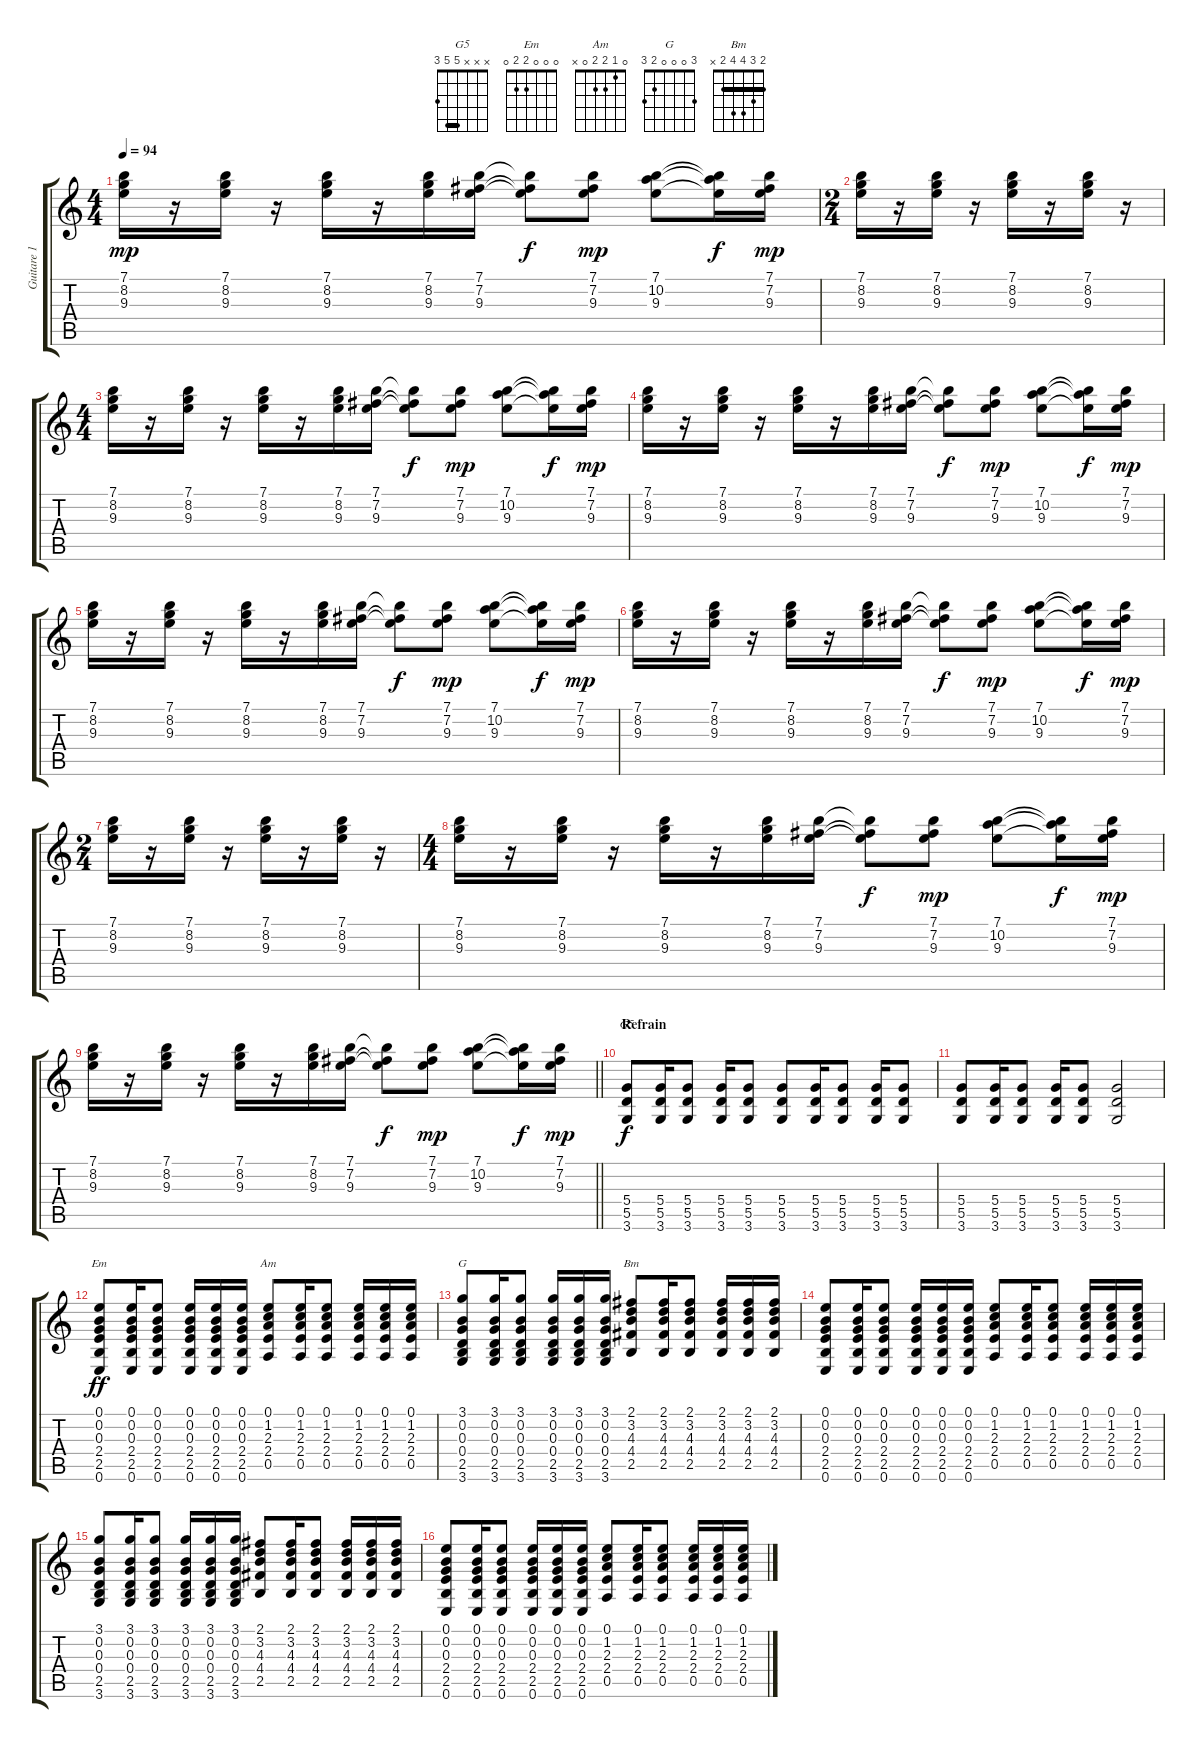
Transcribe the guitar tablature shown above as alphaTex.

\track ("Guitare 1" "Guitare 1") {instrument overdrivenguitar}
\staff {score tabs}
\tuning (E4 B3 G3 D3 A2 E2) {hide}
\chord ("G5" x x x 5 5 3) {barre 5}
\chord ("Em" 0 0 0 2 2 0)
\chord ("Am" 0 1 2 2 0 x)
\chord ("G" 3 0 0 0 2 3)
\chord ("Bm" 2 3 4 4 2 x) {barre 2}
\ts (4 4)
\tempo 94
\clef g2
\ks c
(7.1 8.2 9.3).16{dy mp} r.16 (7.1 8.2 9.3).16 r.16 (7.1 8.2 9.3).16 r.16 (7.1 8.2 9.3).16 (7.1 7.2 9.3).16 (7.1{t} 7.2{t} 9.3{t}).8{dy f} (7.1 7.2 9.3).8{dy mp} (7.1 10.2 9.3).8 (7.1{t} 10.2{t} 9.3{t}).16{dy f} (7.1 7.2 9.3).16{dy mp} |
\ts (2 4)
(7.1 8.2 9.3).16 r.16 (7.1 8.2 9.3).16 r.16 (7.1 8.2 9.3).16 r.16 (7.1 8.2 9.3).16 r.16 |
\ts (4 4)
(7.1 8.2 9.3).16 r.16 (7.1 8.2 9.3).16 r.16 (7.1 8.2 9.3).16 r.16 (7.1 8.2 9.3).16 (7.1 7.2 9.3).16 (7.1{t} 7.2{t} 9.3{t}).8{dy f} (7.1 7.2 9.3).8{dy mp} (7.1 10.2 9.3).8 (7.1{t} 10.2{t} 9.3{t}).16{dy f} (7.1 7.2 9.3).16{dy mp} |
(7.1 8.2 9.3).16 r.16 (7.1 8.2 9.3).16 r.16 (7.1 8.2 9.3).16 r.16 (7.1 8.2 9.3).16 (7.1 7.2 9.3).16 (7.1{t} 7.2{t} 9.3{t}).8{dy f} (7.1 7.2 9.3).8{dy mp} (7.1 10.2 9.3).8 (7.1{t} 10.2{t} 9.3{t}).16{dy f} (7.1 7.2 9.3).16{dy mp} |
(7.1 8.2 9.3).16 r.16 (7.1 8.2 9.3).16 r.16 (7.1 8.2 9.3).16 r.16 (7.1 8.2 9.3).16 (7.1 7.2 9.3).16 (7.1{t} 7.2{t} 9.3{t}).8{dy f} (7.1 7.2 9.3).8{dy mp} (7.1 10.2 9.3).8 (7.1{t} 10.2{t} 9.3{t}).16{dy f} (7.1 7.2 9.3).16{dy mp} |
(7.1 8.2 9.3).16 r.16 (7.1 8.2 9.3).16 r.16 (7.1 8.2 9.3).16 r.16 (7.1 8.2 9.3).16 (7.1 7.2 9.3).16 (7.1{t} 7.2{t} 9.3{t}).8{dy f} (7.1 7.2 9.3).8{dy mp} (7.1 10.2 9.3).8 (7.1{t} 10.2{t} 9.3{t}).16{dy f} (7.1 7.2 9.3).16{dy mp} |
\ts (2 4)
(7.1 8.2 9.3).16 r.16 (7.1 8.2 9.3).16 r.16 (7.1 8.2 9.3).16 r.16 (7.1 8.2 9.3).16 r.16 |
\ts (4 4)
(7.1 8.2 9.3).16 r.16 (7.1 8.2 9.3).16 r.16 (7.1 8.2 9.3).16 r.16 (7.1 8.2 9.3).16 (7.1 7.2 9.3).16 (7.1{t} 7.2{t} 9.3{t}).8{dy f} (7.1 7.2 9.3).8{dy mp} (7.1 10.2 9.3).8 (7.1{t} 10.2{t} 9.3{t}).16{dy f} (7.1 7.2 9.3).16{dy mp} |
\barLineRight lightlight
(7.1 8.2 9.3).16 r.16 (7.1 8.2 9.3).16 r.16 (7.1 8.2 9.3).16 r.16 (7.1 8.2 9.3).16 (7.1 7.2 9.3).16 (7.1{t} 7.2{t} 9.3{t}).8{dy f} (7.1 7.2 9.3).8{dy mp} (7.1 10.2 9.3).8 (7.1{t} 10.2{t} 9.3{t}).16{dy f} (7.1 7.2 9.3).16{dy mp} |
\section ("" "Refrain")
(5.4 5.5 3.6).8{ch "G5" dy f instrument electricguitarjazz} (5.4 5.5 3.6).16{instrument electricguitarjazz} (5.4 5.5 3.6).8{instrument electricguitarjazz} (5.4 5.5 3.6).16{instrument electricguitarjazz} (5.4 5.5 3.6).8{instrument electricguitarjazz} (5.4 5.5 3.6).8{instrument electricguitarjazz} (5.4 5.5 3.6).16{instrument electricguitarjazz} (5.4 5.5 3.6).8{instrument electricguitarjazz} (5.4 5.5 3.6).16{instrument electricguitarjazz} (5.4 5.5 3.6).8{instrument electricguitarjazz} |
(5.4 5.5 3.6).8{instrument electricguitarjazz} (5.4 5.5 3.6).16{instrument electricguitarjazz} (5.4 5.5 3.6).8{instrument electricguitarjazz} (5.4 5.5 3.6).16{instrument electricguitarjazz} (5.4 5.5 3.6).8{instrument electricguitarjazz} (5.4 5.5 3.6).2{instrument electricguitarjazz} |
(0.1 0.2 0.3 2.4 2.5 0.6).8{ch "Em" dy ff volume 11 instrument electricguitarclean} (0.1 0.2 0.3 2.4 2.5 0.6).16 (0.1 0.2 0.3 2.4 2.5 0.6).8 (0.1 0.2 0.3 2.4 2.5 0.6).16 (0.1 0.2 0.3 2.4 2.5 0.6).16 (0.1 0.2 0.3 2.4 2.5 0.6).16 (0.1 1.2 2.3 2.4 0.5).8{ch "Am"} (0.1 1.2 2.3 2.4 0.5).16 (0.1 1.2 2.3 2.4 0.5).8 (0.1 1.2 2.3 2.4 0.5).16 (0.1 1.2 2.3 2.4 0.5).16 (0.1 1.2 2.3 2.4 0.5).16 |
(3.1 0.2 0.3 0.4 2.5 3.6).8{ch "G"} (3.1 0.2 0.3 0.4 2.5 3.6).16 (3.1 0.2 0.3 0.4 2.5 3.6).8 (3.1 0.2 0.3 0.4 2.5 3.6).16 (3.1 0.2 0.3 0.4 2.5 3.6).16 (3.1 0.2 0.3 0.4 2.5 3.6).16 (2.1 3.2 4.3 4.4 2.5).8{ch "Bm"} (2.1 3.2 4.3 4.4 2.5).16 (2.1 3.2 4.3 4.4 2.5).8 (2.1 3.2 4.3 4.4 2.5).16 (2.1 3.2 4.3 4.4 2.5).16 (2.1 3.2 4.3 4.4 2.5).16 |
(0.1 0.2 0.3 2.4 2.5 0.6).8{volume 11 instrument electricguitarclean} (0.1 0.2 0.3 2.4 2.5 0.6).16 (0.1 0.2 0.3 2.4 2.5 0.6).8 (0.1 0.2 0.3 2.4 2.5 0.6).16 (0.1 0.2 0.3 2.4 2.5 0.6).16 (0.1 0.2 0.3 2.4 2.5 0.6).16 (0.1 1.2 2.3 2.4 0.5).8 (0.1 1.2 2.3 2.4 0.5).16 (0.1 1.2 2.3 2.4 0.5).8 (0.1 1.2 2.3 2.4 0.5).16 (0.1 1.2 2.3 2.4 0.5).16 (0.1 1.2 2.3 2.4 0.5).16 |
(3.1 0.2 0.3 0.4 2.5 3.6).8 (3.1 0.2 0.3 0.4 2.5 3.6).16 (3.1 0.2 0.3 0.4 2.5 3.6).8 (3.1 0.2 0.3 0.4 2.5 3.6).16 (3.1 0.2 0.3 0.4 2.5 3.6).16 (3.1 0.2 0.3 0.4 2.5 3.6).16 (2.1 3.2 4.3 4.4 2.5).8 (2.1 3.2 4.3 4.4 2.5).16 (2.1 3.2 4.3 4.4 2.5).8 (2.1 3.2 4.3 4.4 2.5).16 (2.1 3.2 4.3 4.4 2.5).16 (2.1 3.2 4.3 4.4 2.5).16 |
(0.1 0.2 0.3 2.4 2.5 0.6).8{volume 11 instrument electricguitarclean} (0.1 0.2 0.3 2.4 2.5 0.6).16 (0.1 0.2 0.3 2.4 2.5 0.6).8 (0.1 0.2 0.3 2.4 2.5 0.6).16 (0.1 0.2 0.3 2.4 2.5 0.6).16 (0.1 0.2 0.3 2.4 2.5 0.6).16 (0.1 1.2 2.3 2.4 0.5).8 (0.1 1.2 2.3 2.4 0.5).16 (0.1 1.2 2.3 2.4 0.5).8 (0.1 1.2 2.3 2.4 0.5).16 (0.1 1.2 2.3 2.4 0.5).16 (0.1 1.2 2.3 2.4 0.5).16
